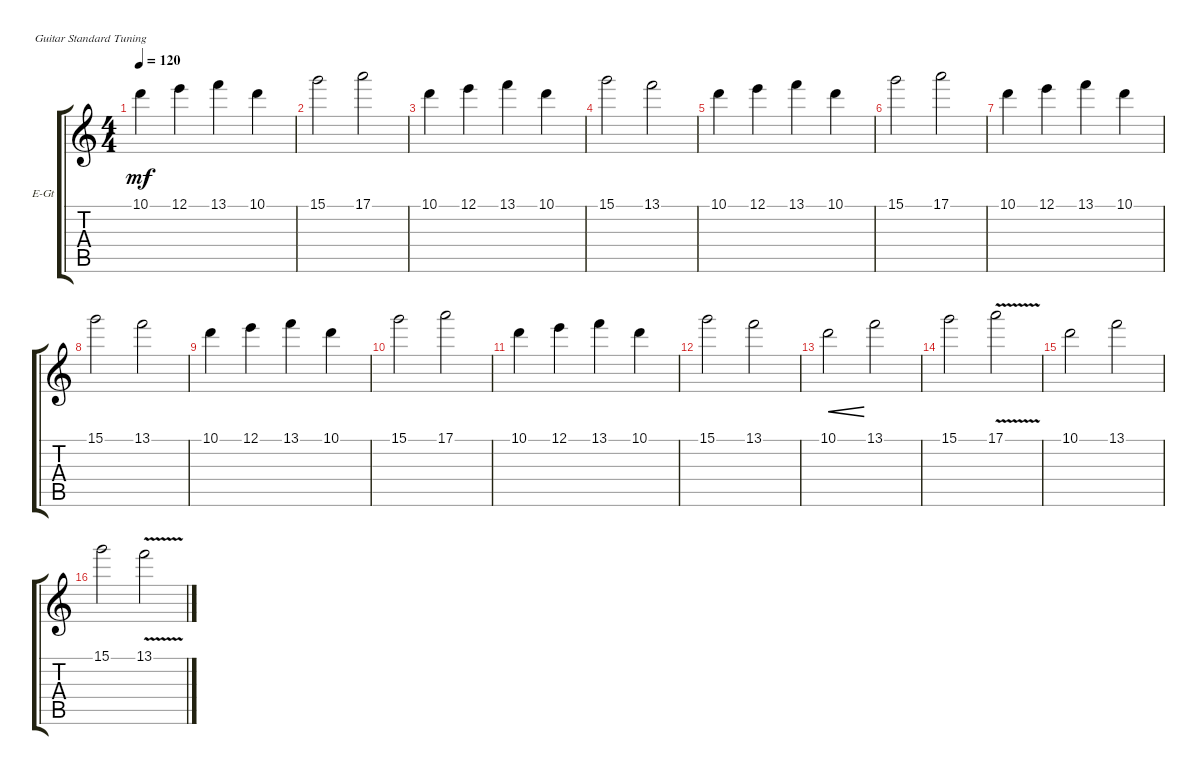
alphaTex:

\bracketExtendMode groupsimilarinstruments
\firstSystemTrackNameOrientation horizontal
\otherSystemsTrackNameOrientation horizontal
\track ("Piano" "E-Gt") {instrument distortionguitar}
\staff {score tabs}
\tuning (E4 B3 G3 D3 A2 E2)
\ts (4 4)
\tempo 120
\clef g2
\ks c
10.1.4{dy mf} 12.1.4 13.1.4 10.1.4 |
15.1.2 17.1.2 |
10.1.4 12.1.4 13.1.4 10.1.4 |
15.1.2 13.1.2 |
10.1.4 12.1.4 13.1.4 10.1.4 |
15.1.2 17.1.2 |
10.1.4 12.1.4 13.1.4 10.1.4 |
15.1.2 13.1.2 |
10.1.4 12.1.4 13.1.4 10.1.4 |
15.1.2 17.1.2 |
10.1.4 12.1.4 13.1.4 10.1.4 |
15.1.2 13.1.2 |
10.1.2{cre} 13.1.2 |
15.1.2 17.1{v}.2 |
10.1.2 13.1.2 |
15.1.2 13.1{v}.2
